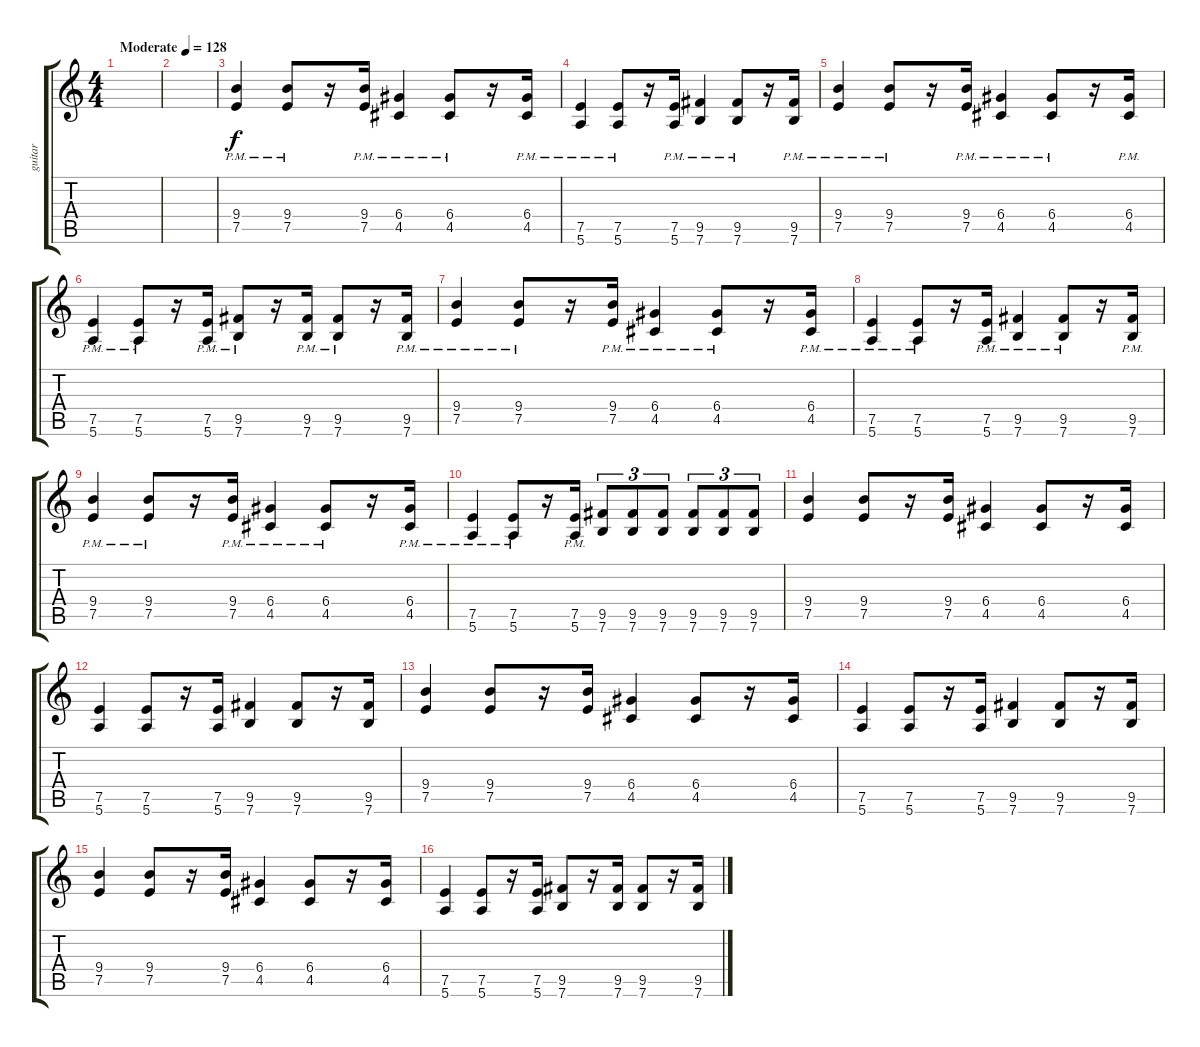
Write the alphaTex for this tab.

\track ("guitar" "guitar") {instrument overdrivenguitar}
\staff {score tabs}
\tuning (E4 B3 G3 D3 A2 E2) {hide}
\ts (4 4)
\tempo (128 "Moderate")
\clef g2
\ks c
|
|
(9.4{pm} 7.5{pm}).4 (9.4{pm} 7.5{pm}).8 r.16 (9.4{pm} 7.5{pm}).16 (6.4{pm} 4.5{pm}).4 (6.4{pm} 4.5{pm}).8 r.16 (6.4{pm} 4.5{pm}).16 |
(7.5{pm} 5.6{pm}).4 (7.5{pm} 5.6{pm}).8 r.16 (7.5{pm} 5.6{pm}).16 (9.5{pm} 7.6{pm}).4 (9.5{pm} 7.6{pm}).8 r.16 (9.5{pm} 7.6{pm}).16 |
(9.4{pm} 7.5{pm}).4 (9.4{pm} 7.5{pm}).8 r.16 (9.4{pm} 7.5{pm}).16 (6.4{pm} 4.5{pm}).4 (6.4{pm} 4.5{pm}).8 r.16 (6.4{pm} 4.5{pm}).16 |
(7.5{pm} 5.6{pm}).4 (7.5{pm} 5.6{pm}).8 r.16 (7.5{pm} 5.6{pm}).16 (9.5{pm} 7.6{pm}).8 r.16 (9.5{pm} 7.6{pm}).16 (9.5{pm} 7.6{pm}).8 r.16 (9.5{pm} 7.6{pm}).16 |
(9.4{pm} 7.5{pm}).4 (9.4{pm} 7.5{pm}).8 r.16 (9.4{pm} 7.5{pm}).16 (6.4{pm} 4.5{pm}).4 (6.4{pm} 4.5{pm}).8 r.16 (6.4{pm} 4.5{pm}).16 |
(7.5{pm} 5.6{pm}).4 (7.5{pm} 5.6{pm}).8 r.16 (7.5{pm} 5.6{pm}).16 (9.5{pm} 7.6{pm}).4 (9.5{pm} 7.6{pm}).8 r.16 (9.5{pm} 7.6{pm}).16 |
(9.4{pm} 7.5{pm}).4 (9.4{pm} 7.5{pm}).8 r.16 (9.4{pm} 7.5{pm}).16 (6.4{pm} 4.5{pm}).4 (6.4{pm} 4.5{pm}).8 r.16 (6.4{pm} 4.5{pm}).16 |
(7.5{pm} 5.6{pm}).4 (7.5{pm} 5.6{pm}).8 r.16 (7.5{pm} 5.6{pm}).16 (9.5 7.6).8{tu (3 2)} (9.5 7.6).8{tu (3 2)} (9.5 7.6).8{tu (3 2)} (9.5 7.6).8{tu (3 2)} (9.5 7.6).8{tu (3 2)} (9.5 7.6).8{tu (3 2)} |
(9.4 7.5).4 (9.4 7.5).8 r.16 (9.4 7.5).16 (6.4 4.5).4 (6.4 4.5).8 r.16 (6.4 4.5).16 |
(7.5 5.6).4 (7.5 5.6).8 r.16 (7.5 5.6).16 (9.5 7.6).4 (9.5 7.6).8 r.16 (9.5 7.6).16 |
(9.4 7.5).4 (9.4 7.5).8 r.16 (9.4 7.5).16 (6.4 4.5).4 (6.4 4.5).8 r.16 (6.4 4.5).16 |
(7.5 5.6).4 (7.5 5.6).8 r.16 (7.5 5.6).16 (9.5 7.6).4 (9.5 7.6).8 r.16 (9.5 7.6).16 |
(9.4 7.5).4 (9.4 7.5).8 r.16 (9.4 7.5).16 (6.4 4.5).4 (6.4 4.5).8 r.16 (6.4 4.5).16 |
(7.5 5.6).4 (7.5 5.6).8 r.16 (7.5 5.6).16 (9.5 7.6).8 r.16 (9.5 7.6).16 (9.5 7.6).8 r.16 (9.5 7.6).16
